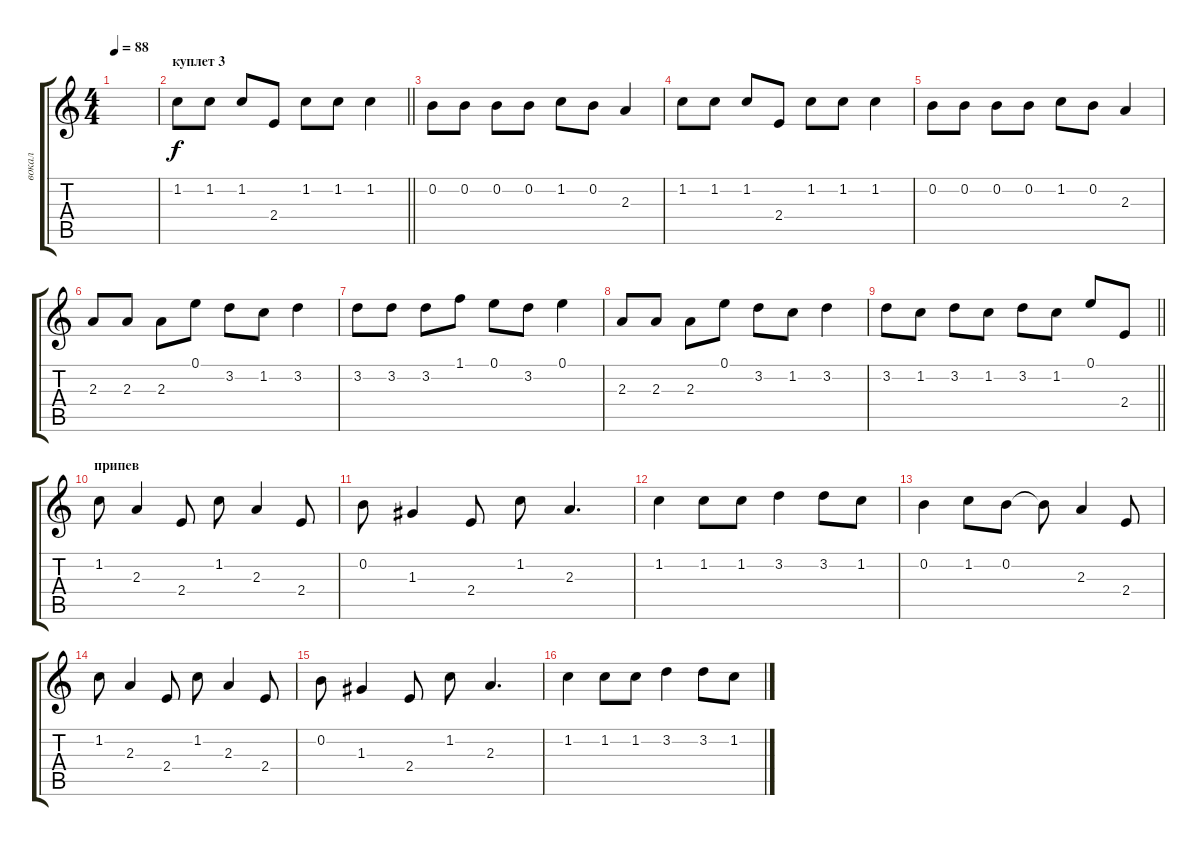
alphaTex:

\track ("вокал" "вокал") {instrument acousticguitarsteel}
\staff {score tabs}
\tuning (E4 B3 G3 D3 A2 E2) {hide}
\ts (4 4)
\tempo 88
\clef g2
\ks c
|
\section ("" "куплет 3")
\barLineRight lightlight
1.2.8 1.2.8 1.2.8 2.4.8 1.2.8 1.2.8 1.2.4 |
0.2.8 0.2.8 0.2.8 0.2.8 1.2.8 0.2.8 2.3.4 |
1.2.8 1.2.8 1.2.8 2.4.8 1.2.8 1.2.8 1.2.4 |
0.2.8 0.2.8 0.2.8 0.2.8 1.2.8 0.2.8 2.3.4 |
2.3.8 2.3.8 2.3.8 0.1.8 3.2.8 1.2.8 3.2.4 |
3.2.8 3.2.8 3.2.8 1.1.8 0.1.8 3.2.8 0.1.4 |
2.3.8 2.3.8 2.3.8 0.1.8 3.2.8 1.2.8 3.2.4 |
\barLineRight lightlight
3.2.8 1.2.8 3.2.8 1.2.8 3.2.8 1.2.8 0.1.8 2.4.8 |
\section ("" "припев")
1.2.8 2.3.4 2.4.8 1.2.8 2.3.4 2.4.8 |
0.2.8 1.3.4 2.4.8 1.2.8 2.3.4{d} |
1.2.4 1.2.8 1.2.8 3.2.4 3.2.8 1.2.8 |
0.2.4 1.2.8 0.2.8 0.2{t}.8 2.3.4 2.4.8 |
1.2.8 2.3.4 2.4.8 1.2.8 2.3.4 2.4.8 |
0.2.8 1.3.4 2.4.8 1.2.8 2.3.4{d} |
1.2.4 1.2.8 1.2.8 3.2.4 3.2.8 1.2.8
